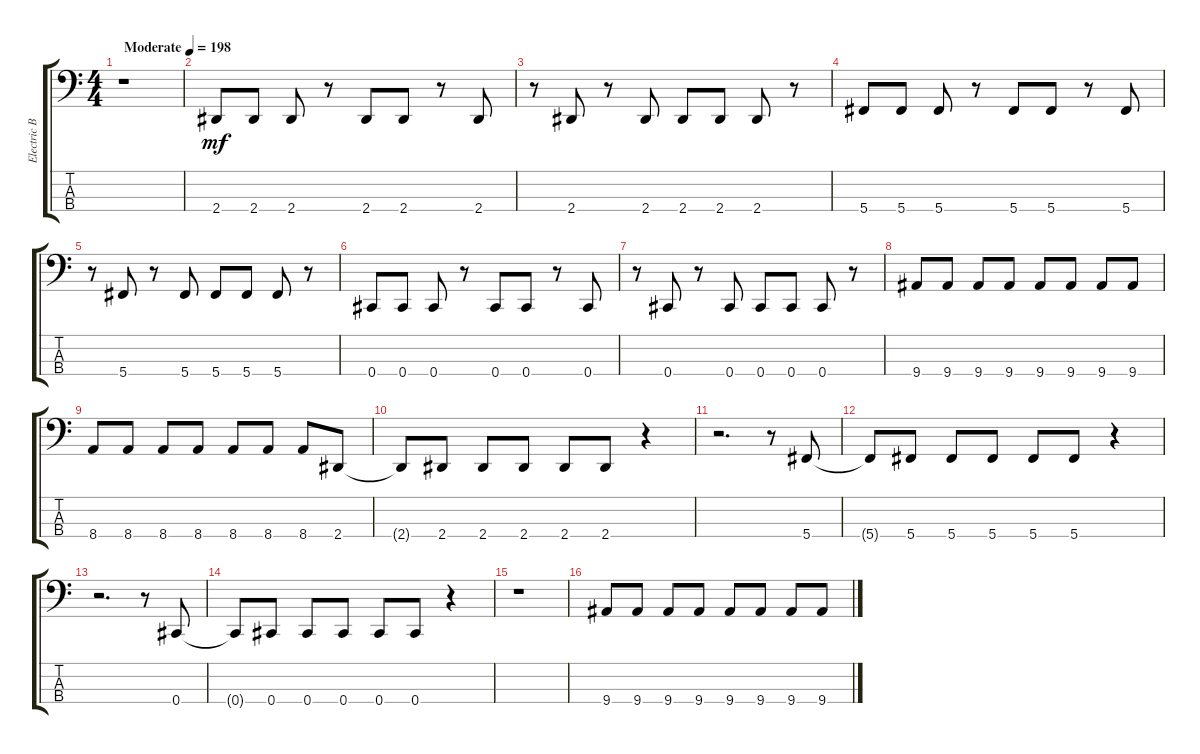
\track ("Electric Bass" "Electric B") {instrument electricbassfinger}
\staff {score tabs}
\tuning (Gb2 Db2 Ab1 Db1) {hide}
\ts (4 4)
\tempo (198 "Moderate")
\clef f4
\ks c
r.1{dy mf instrument electricbassfinger} |
2.4.8 2.4.8 2.4.8 r.8 2.4.8 2.4.8 r.8 2.4.8 |
r.8 2.4.8 r.8 2.4.8 2.4.8 2.4.8 2.4.8 r.8 |
5.4.8 5.4.8 5.4.8 r.8 5.4.8 5.4.8 r.8 5.4.8 |
r.8 5.4.8 r.8 5.4.8 5.4.8 5.4.8 5.4.8 r.8 |
0.4.8 0.4.8 0.4.8 r.8 0.4.8 0.4.8 r.8 0.4.8 |
r.8 0.4.8 r.8 0.4.8 0.4.8 0.4.8 0.4.8 r.8 |
9.4.8 9.4.8 9.4.8 9.4.8 9.4.8 9.4.8 9.4.8 9.4.8 |
8.4.8 8.4.8 8.4.8 8.4.8 8.4.8 8.4.8 8.4.8 2.4.8 |
2.4{t}.8 2.4.8 2.4.8 2.4.8 2.4.8 2.4.8 r.4 |
r.2{d} r.8 5.4.8 |
5.4{t}.8 5.4.8 5.4.8 5.4.8 5.4.8 5.4.8 r.4 |
r.2{d} r.8 0.4.8 |
0.4{t}.8 0.4.8 0.4.8 0.4.8 0.4.8 0.4.8 r.4 |
r.1 |
9.4.8 9.4.8 9.4.8 9.4.8 9.4.8 9.4.8 9.4.8 9.4.8
